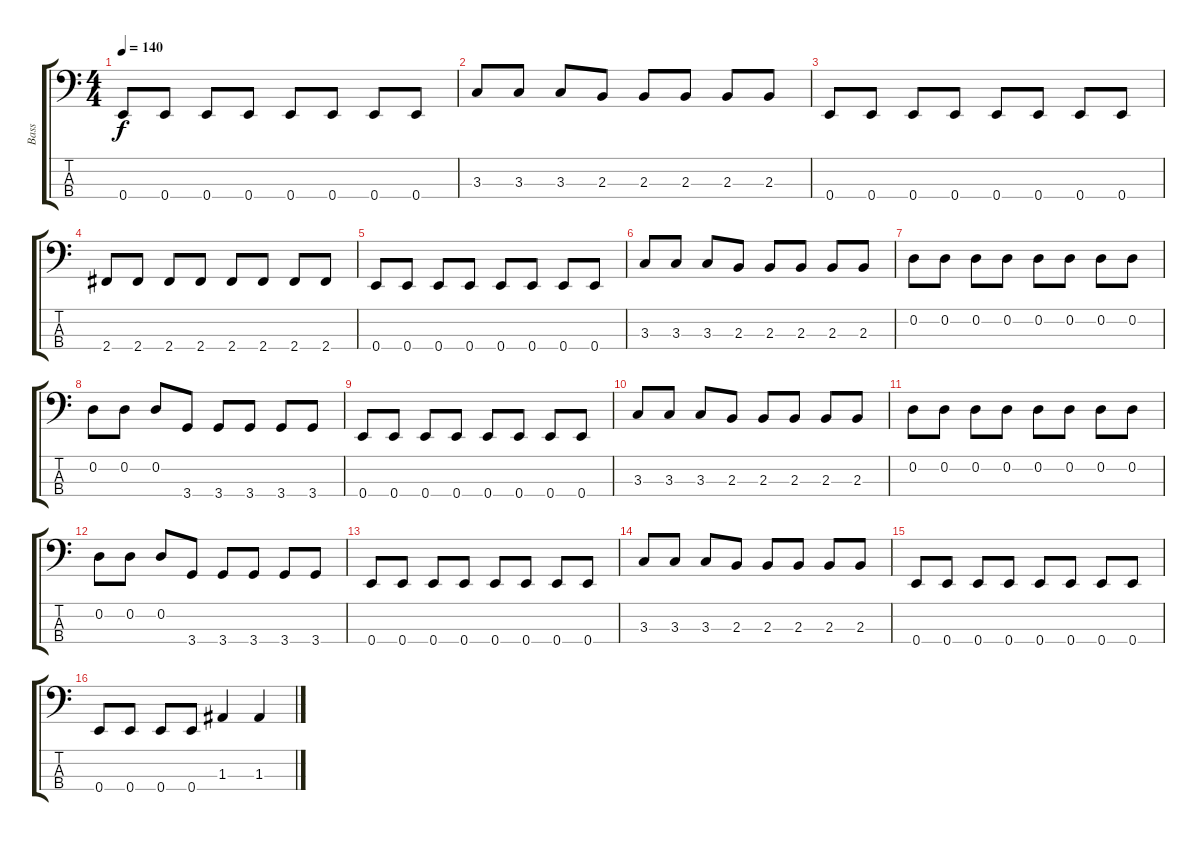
\track ("Bass" "Bass") {instrument electricbassfinger}
\staff {score tabs}
\tuning (G2 D2 A1 E1) {hide}
\ts (4 4)
\tempo 140
\clef f4
\ks c
0.4.8{dy f} 0.4.8 0.4.8 0.4.8 0.4.8 0.4.8 0.4.8 0.4.8 |
3.3.8 3.3.8 3.3.8 2.3.8 2.3.8 2.3.8 2.3.8 2.3.8 |
0.4.8 0.4.8 0.4.8 0.4.8 0.4.8 0.4.8 0.4.8 0.4.8 |
2.4.8 2.4.8 2.4.8 2.4.8 2.4.8 2.4.8 2.4.8 2.4.8 |
0.4.8 0.4.8 0.4.8 0.4.8 0.4.8 0.4.8 0.4.8 0.4.8 |
3.3.8 3.3.8 3.3.8 2.3.8 2.3.8 2.3.8 2.3.8 2.3.8 |
0.2.8 0.2.8 0.2.8 0.2.8 0.2.8 0.2.8 0.2.8 0.2.8 |
0.2.8 0.2.8 0.2.8 3.4.8 3.4.8 3.4.8 3.4.8 3.4.8 |
0.4.8 0.4.8 0.4.8 0.4.8 0.4.8 0.4.8 0.4.8 0.4.8 |
3.3.8 3.3.8 3.3.8 2.3.8 2.3.8 2.3.8 2.3.8 2.3.8 |
0.2.8 0.2.8 0.2.8 0.2.8 0.2.8 0.2.8 0.2.8 0.2.8 |
0.2.8 0.2.8 0.2.8 3.4.8 3.4.8 3.4.8 3.4.8 3.4.8 |
0.4.8 0.4.8 0.4.8 0.4.8 0.4.8 0.4.8 0.4.8 0.4.8 |
3.3.8 3.3.8 3.3.8 2.3.8 2.3.8 2.3.8 2.3.8 2.3.8 |
0.4.8 0.4.8 0.4.8 0.4.8 0.4.8 0.4.8 0.4.8 0.4.8 |
0.4.8 0.4.8 0.4.8 0.4.8 1.3.4 1.3.4
